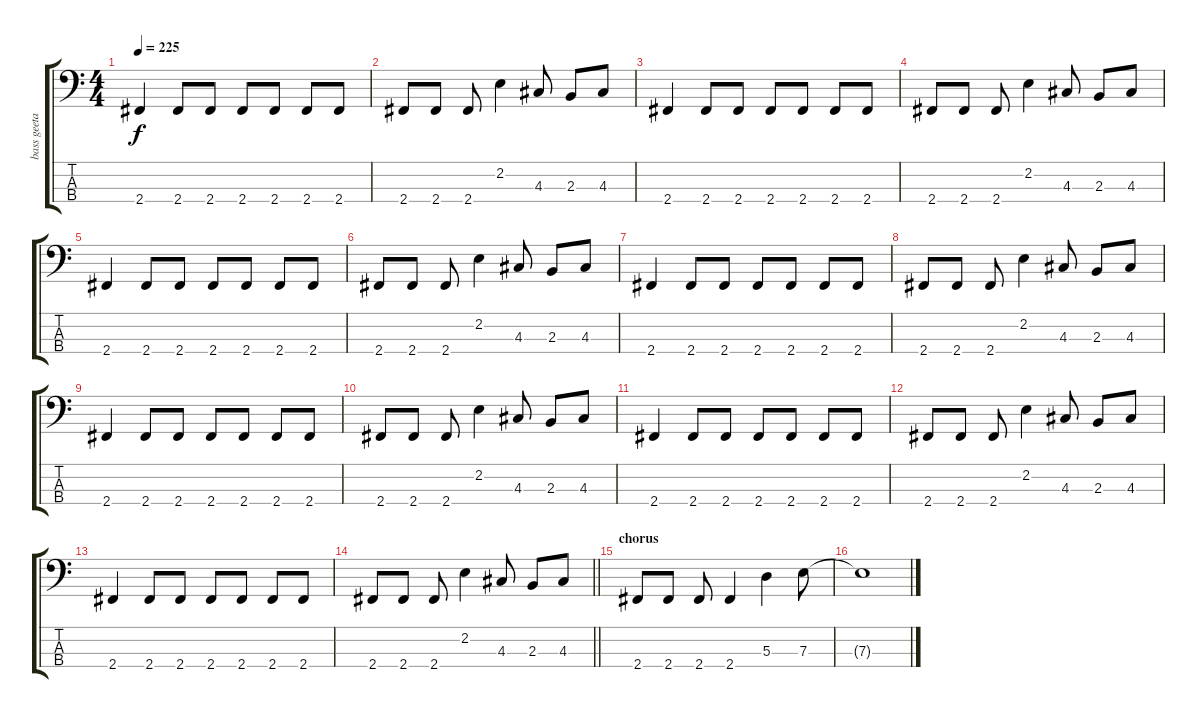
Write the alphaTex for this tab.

\track ("bass geetar" "bass geeta") {instrument electricbasspick}
\staff {score tabs}
\tuning (G2 D2 A1 E1) {hide}
\ts (4 4)
\tempo 225
\clef f4
\ks c
2.4.4{dy f} 2.4.8 2.4.8 2.4.8 2.4.8 2.4.8 2.4.8 |
2.4.8 2.4.8 2.4.8 2.2.4 4.3.8 2.3.8 4.3.8 |
2.4.4 2.4.8 2.4.8 2.4.8 2.4.8 2.4.8 2.4.8 |
2.4.8 2.4.8 2.4.8 2.2.4 4.3.8 2.3.8 4.3.8 |
2.4.4 2.4.8 2.4.8 2.4.8 2.4.8 2.4.8 2.4.8 |
2.4.8 2.4.8 2.4.8 2.2.4 4.3.8 2.3.8 4.3.8 |
2.4.4 2.4.8 2.4.8 2.4.8 2.4.8 2.4.8 2.4.8 |
2.4.8 2.4.8 2.4.8 2.2.4 4.3.8 2.3.8 4.3.8 |
2.4.4 2.4.8 2.4.8 2.4.8 2.4.8 2.4.8 2.4.8 |
2.4.8 2.4.8 2.4.8 2.2.4 4.3.8 2.3.8 4.3.8 |
2.4.4 2.4.8 2.4.8 2.4.8 2.4.8 2.4.8 2.4.8 |
2.4.8 2.4.8 2.4.8 2.2.4 4.3.8 2.3.8 4.3.8 |
2.4.4 2.4.8 2.4.8 2.4.8 2.4.8 2.4.8 2.4.8 |
\barLineRight lightlight
2.4.8 2.4.8 2.4.8 2.2.4 4.3.8 2.3.8 4.3.8 |
\section ("" "chorus")
2.4.8 2.4.8 2.4.8 2.4.4 5.3.4 7.3.8 |
7.3{t}.1
